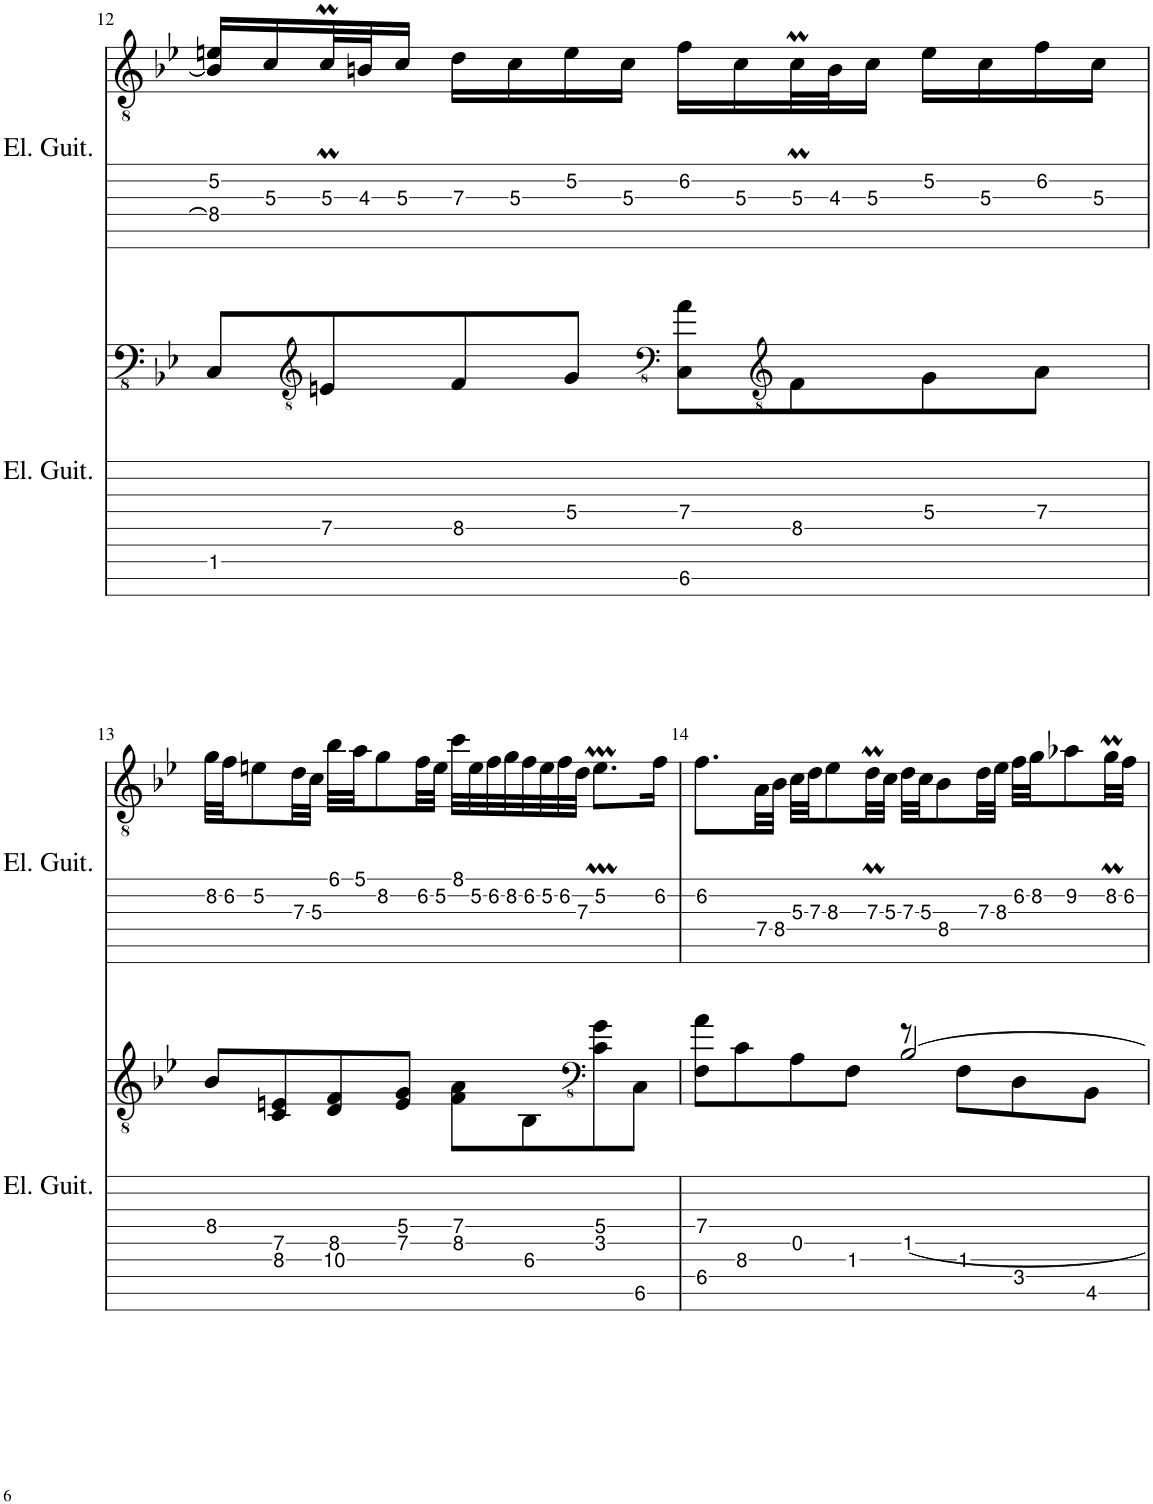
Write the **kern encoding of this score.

**kern	**kern	**kern	**kern
*part2	*part2	*part1	*part1
*staff4	*staff3	*staff2	*staff1
*I"Electric Guitar	*	*I"Electric Guitar	*
*I'El. Guit.	*	*I'El. Guit.	*
!!LO:PB:g=z
*clefGv2	*clefFv4	*	*clefGv2
*k[b-e-]	*k[b-e-]	*k[b-e-]	*k[b-e-]
*M4/4	*M4/4	*M4/4	*M4/4
=12	=12	=12	=12
8CCL	8CC/L	16B-]\ 16e\LL	16B-/] 16en/LL
.	.	16cJ	16c/
*clefGv2	*clefGv2	*	*
8EJ	8En/	32cMLL	32cM/L
.	.	32BJ	32Bn/J
.	.	16cJJ	16c/JJ
8FL	8F/	16dLL	16d\LL
.	.	16cJ	16c\
8GJ	8G/J	16eL	16e\
.	.	16cJJ	16c\JJ
*clefFv4	*clefFv4	*	*
8CC/ 8A/L	8CC\ 8A\L	16fLL	16f\LL
.	.	16cJ	16c\
*clefGv2	*clefGv2	*	*
8FJ	8F\	32cMLL	32cM\L
.	.	32BJ	32B\J
.	.	16cJJ	16c\JJ
8GL	8G\	16eLL	16e\LL
.	.	16cJ	16c\
8AJ	8A\J	16fL	16f\
.	.	16cJJ	16c\JJ
!!LO:LB:g=z
=13	=13	=13	=13
8B-L	8B-/L	32gLLL	32g\LLL
.	.	32fJJ	32f\JJ
.	.	8e	8en\
8C/ 8E/J	8C/ 8En/	.	.
.	.	32dLL	32d\LL
.	.	32cJJJ	32c\JJJ
8D/ 8F/L	8D/ 8F/	32b-LLL	32b-\LLL
.	.	32aJJ	32a\JJ
.	.	8g	8g\
8E/ 8G/J	8E/ 8G/J	.	.
.	.	32fLL	32f\LL
.	.	32eJJJ	32e\JJJ
8F/ 8A/L	8F\ 8A\L	32ccLLL	32cc\LLL
.	.	32e	32e\
.	.	32f	32f\
.	.	32gJJ	32g\
8BB-J	8BB-\	32fLL	32f\
.	.	32e	32e\
.	.	32f	32f\
.	.	32dJJJ	32d\JJJ
*clefFv4	*clefFv4	*	*
8C/ 8G/L	8C\ 8G\	8.emL	8.em\L
8CCJ	8CC\J	.	.
.	.	16fJk	16f\Jk
=14	=14	=14	=14
*^	*^	*	*
8FF/ 8A/L	2r	8FF\ 8A\L	2ryy	8.fL	8.f\L
8CJ	.	8C\	.	.	.
.	.	.	.	32ALL	32A\LL
.	.	.	.	32B-JJJ	32B-\JJJ
8AAL	.	8AA\	.	32cLLL	32c\LLL
.	.	.	.	32dJJ	32d\JJ
.	.	.	.	8e-	8e-\
8FFJ	.	8FF\J	.	.	.
.	.	.	.	32dmLL	32dm\LL
.	.	.	.	32cJJJ	32c\JJJ
8r	[2BB-	8r	[2BB-/	32dLLL	32d\LLL
.	.	.	.	32cJJ	32c\JJ
.	.	.	.	8B-	8B-\
8FF	.	8FF\L	.	.	.
.	.	.	.	32dLL	32d\LL
.	.	.	.	32e-JJJ	32e-\JJJ
8DDL	.	8DD\	.	32fLLL	32f\LLL
.	.	.	.	32gJJ	32g\JJ
.	.	.	.	8a-	8a-X\
8BBB-J	.	8BBB-\J	.	.	.
.	.	.	.	32gMLL	32gM\LL
.	.	.	.	32fJJJ	32f\JJJ
*v	*v	*	*	*	*
*	*v	*v	*	*
=	=	=	=
*-	*-	*-	*-
